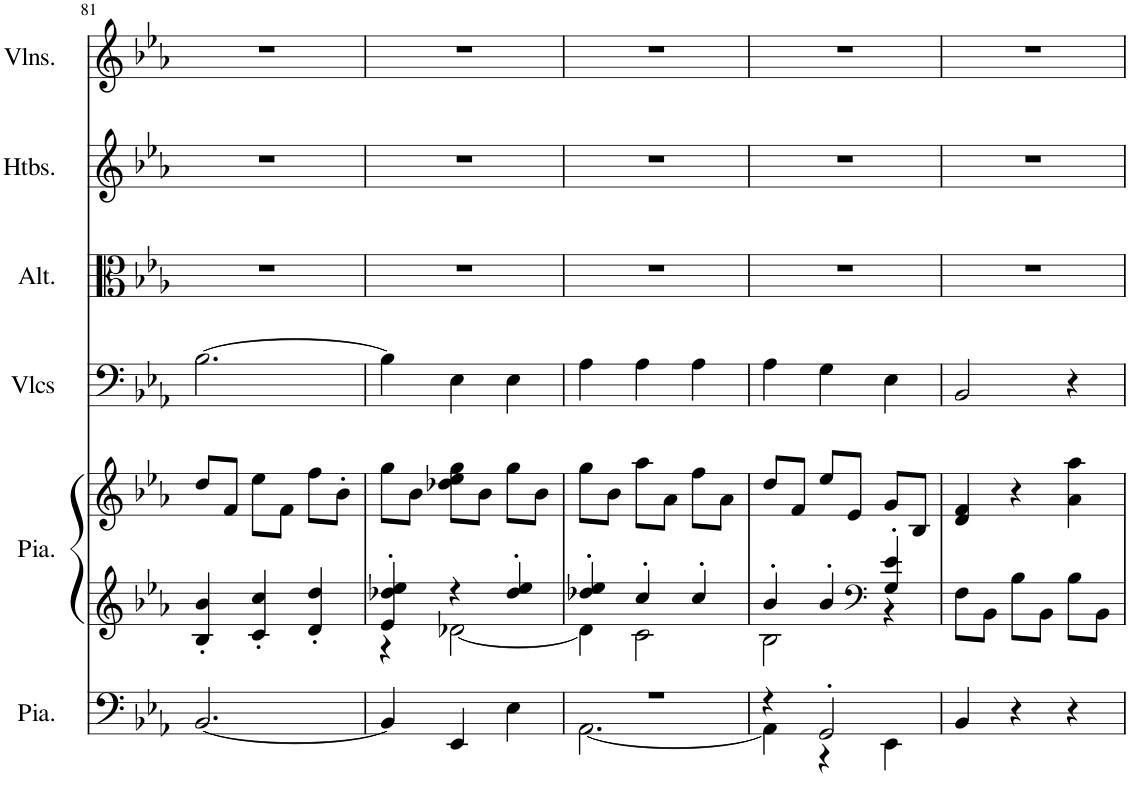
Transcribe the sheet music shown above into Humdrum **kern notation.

**kern	**kern	**kern	**kern	**kern	**kern	**kern
*part6	*part5	*part5	*part4	*part3	*part2	*part1
*staff7	*staff6	*staff5	*staff4	*staff3	*staff2	*staff1
*I"Piano, Pedals	*I"Piano, Organ	*	*I"Violoncelles, Bass	*I"Altos, Tenor	*I"Hautbois, Alto	*I"Violons, Soprano
*I'Pia.	*I'Pia.	*	*I'Vlcs	*I'Alt.	*I'Htbs.	*I'Vlns.
!!LO:PB:g=z
*clefF4	*clefG2	*clefG2	*clefF4	*clefC3	*clefG2	*clefG2
*k[b-e-a-]	*k[b-e-a-]	*k[b-e-a-]	*k[b-e-a-]	*k[b-e-a-]	*k[b-e-a-]	*k[b-e-a-]
*M3/4	*M3/4	*M3/4	*M3/4	*M3/4	*M3/4	*M3/4
=81	=81	=81	=81	=81	=81	=81
[2.BB-/	4B-/' 4b-/'	8dd/L	[2.B-\	2.r	2.r	2.r
.	.	8f/J	.	.	.	.
.	4c/' 4cc/'	8ee-\L	.	.	.	.
.	.	8f\J	.	.	.	.
.	4d/' 4dd/'	8ff\L	.	.	.	.
.	.	8b-'\J	.	.	.	.
=82	=82	=82	=82	=82	=82	=82
*	*^	*	*	*	*	*
4BB-/]	4e-/' 4dd-X/' 4ee-/'	4r	8gg\L	4B-\]	2.r	2.r	2.r
.	.	.	8b-\J	.	.	.	.
4EE-/	4r	[2d-X\	8dd-X\ 8ee-\ 8gg\L	4E-\	.	.	.
.	.	.	8b-\J	.	.	.	.
4E-\	4dd-/' 4ee-/'	.	8gg\L	4E-\	.	.	.
.	.	.	8b-\J	.	.	.	.
=83	=83	=83	=83	=83	=83	=83	=83
*^	*	*	*	*	*	*	*
2.r	[2.AA-\	4dd-X/' 4ee-/'	4d-\]	8gg\L	4A-\	2.r	2.r	2.r
.	.	.	.	8b-\J	.	.	.	.
.	.	4cc'/	2c\	8aa-\L	4A-\	.	.	.
.	.	.	.	8a-\J	.	.	.	.
.	.	4cc'/	.	8ff\L	4A-\	.	.	.
.	.	.	.	8a-\J	.	.	.	.
=84	=84	=84	=84	=84	=84	=84	=84	=84
4r	4AA-\]	4b-'/	2B-\	8dd/L	4A-\	2.r	2.r	2.r
.	.	.	.	8f/J	.	.	.	.
2GG'/	4r	4b-'/	.	8ee-/L	4G\	.	.	.
.	.	.	.	8e-/J	.	.	.	.
*	*	*clefF4	*	*	*	*	*	*
.	4EE-\	4G/' 4e-/'	4r	8g/L	4E-\	.	.	.
.	.	.	.	8B-/J	.	.	.	.
*v	*v	*	*	*	*	*	*	*
*	*v	*v	*	*	*	*	*
=85	=85	=85	=85	=85	=85	=85
4BB-/	8F\L	4d/ 4f/	2BB-/	2.r	2.r	2.r
.	8BB-\J	.	.	.	.	.
4r	8B-\L	4r	.	.	.	.
.	8BB-\J	.	.	.	.	.
4r	8B-\L	4a-\ 4aa-\	4r	.	.	.
.	8BB-\J	.	.	.	.	.
=	=	=	=	=	=	=
*-	*-	*-	*-	*-	*-	*-
